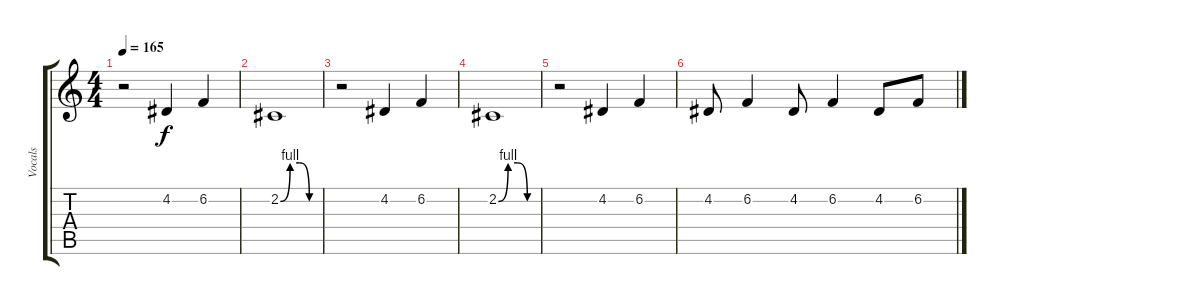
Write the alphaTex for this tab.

\track ("Vocals" "Vocals") {instrument altosax}
\staff {score tabs}
\tuning (E4 B3 G3 D3 A2 E2) {hide}
\ts (4 4)
\tempo 165
\clef g2
\ks c
r.2{dy f} 4.2.4 6.2.4 |
2.2{be (custom 0 0 15 4 30 4 45 0 60 0)}.1 |
r.2 4.2.4 6.2.4 |
2.2{be (custom 0 0 15 4 30 4 45 0 60 0)}.1 |
r.2 4.2.4 6.2.4 |
4.2.8 6.2.4 4.2.8 6.2.4 4.2.8 6.2.8
